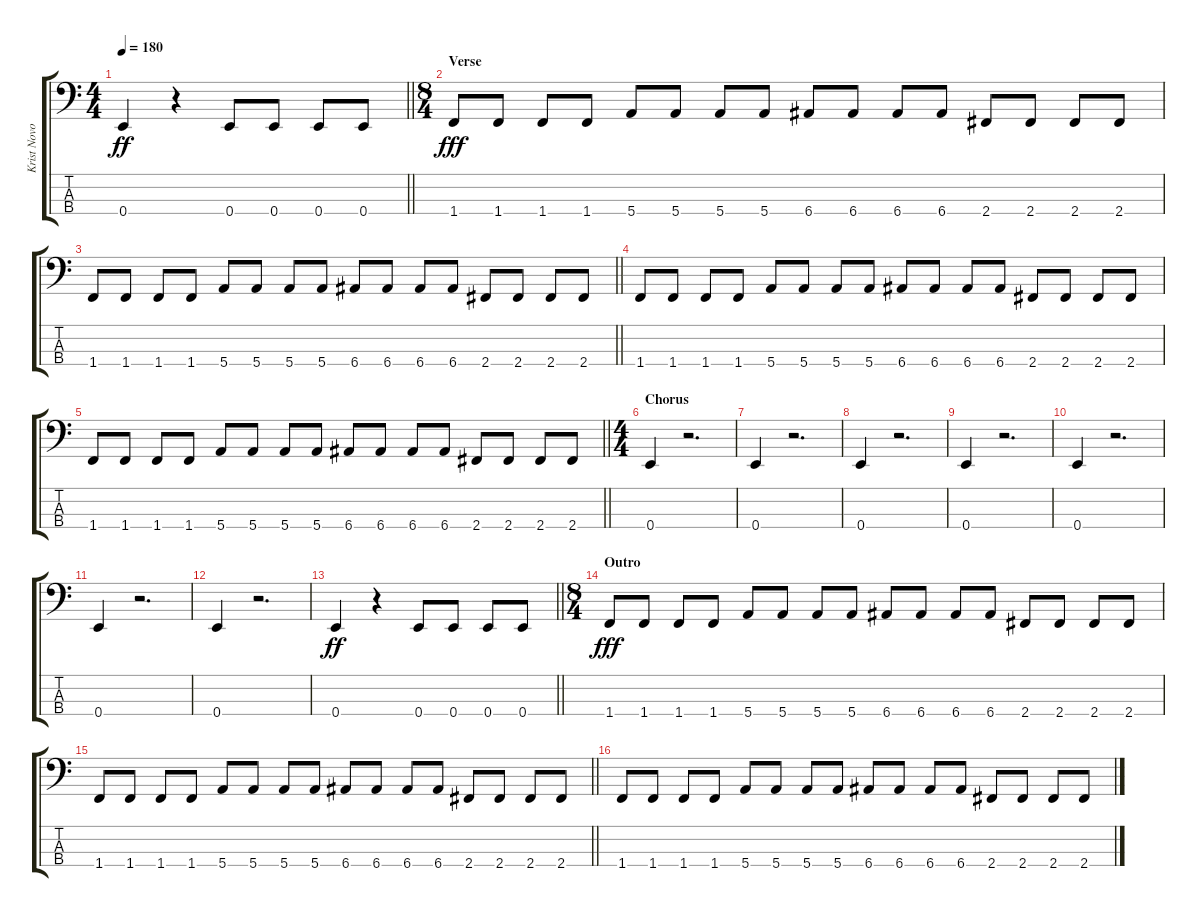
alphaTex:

\track ("Krist Novoselic" "Krist Novo") {instrument electricbassfinger}
\staff {score tabs}
\tuning (G2 D2 A1 E1) {hide}
\ts (4 4)
\tempo 180
\clef f4
\barLineRight lightlight
\ks c
0.4.4{dy ff} r.4 0.4.8 0.4.8 0.4.8 0.4.8 |
\ts (8 4)
\section ("" "Verse")
1.4.8{dy fff} 1.4.8 1.4.8 1.4.8 5.4.8 5.4.8 5.4.8 5.4.8 6.4.8 6.4.8 6.4.8 6.4.8 2.4.8 2.4.8 2.4.8 2.4.8 |
\barLineRight lightlight
1.4.8 1.4.8 1.4.8 1.4.8 5.4.8 5.4.8 5.4.8 5.4.8 6.4.8 6.4.8 6.4.8 6.4.8 2.4.8 2.4.8 2.4.8 2.4.8 |
1.4.8 1.4.8 1.4.8 1.4.8 5.4.8 5.4.8 5.4.8 5.4.8 6.4.8 6.4.8 6.4.8 6.4.8 2.4.8 2.4.8 2.4.8 2.4.8 |
\barLineRight lightlight
1.4.8 1.4.8 1.4.8 1.4.8 5.4.8 5.4.8 5.4.8 5.4.8 6.4.8 6.4.8 6.4.8 6.4.8 2.4.8 2.4.8 2.4.8 2.4.8 |
\ts (4 4)
\section ("" "Chorus")
0.4.4 r.2{d} |
0.4.4 r.2{d} |
0.4.4 r.2{d} |
0.4.4 r.2{d} |
0.4.4 r.2{d} |
0.4.4 r.2{d} |
0.4.4 r.2{d} |
\barLineRight lightlight
0.4.4{dy ff} r.4 0.4.8 0.4.8 0.4.8 0.4.8 |
\ts (8 4)
\section ("" "Outro")
1.4.8{dy fff} 1.4.8 1.4.8 1.4.8 5.4.8 5.4.8 5.4.8 5.4.8 6.4.8 6.4.8 6.4.8 6.4.8 2.4.8 2.4.8 2.4.8 2.4.8 |
\barLineRight lightlight
1.4.8 1.4.8 1.4.8 1.4.8 5.4.8 5.4.8 5.4.8 5.4.8 6.4.8 6.4.8 6.4.8 6.4.8 2.4.8 2.4.8 2.4.8 2.4.8 |
1.4.8 1.4.8 1.4.8 1.4.8 5.4.8 5.4.8 5.4.8 5.4.8 6.4.8 6.4.8 6.4.8 6.4.8 2.4.8 2.4.8 2.4.8 2.4.8
